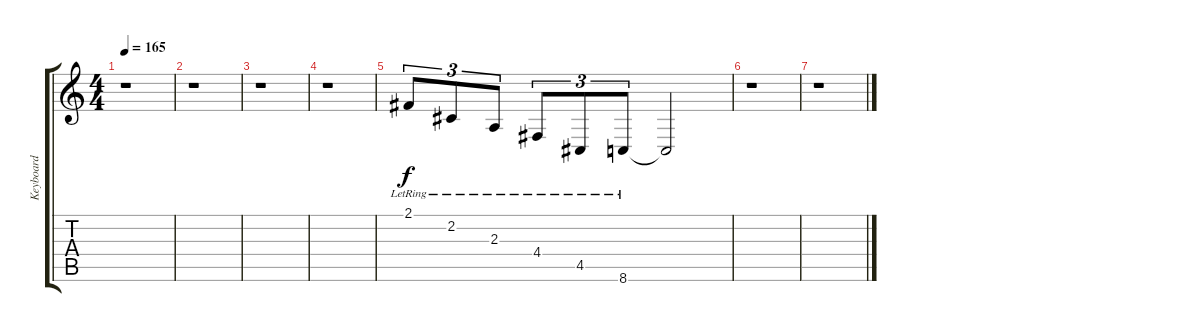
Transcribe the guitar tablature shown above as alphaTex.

\track ("Keyboard" "Keyboard") {instrument stringensemble1}
\staff {score tabs}
\tuning (E4 B3 G3 D3 A2 E2) {hide}
\ts (4 4)
\tempo 165
\clef g2
\ks c
r.1{dy f} |
r.1 |
r.1 |
r.1 |
2.1{lr}.8{tu (3 2) volume 12 instrument distortionguitar} 2.2{lr}.8{tu (3 2)} 2.3{lr}.8{tu (3 2)} 4.4{lr}.8{tu (3 2)} 4.5{lr}.8{tu (3 2)} 8.6{lr}.8{tu (3 2)} 8.6{t}.2 |
r.1 |
r.1
